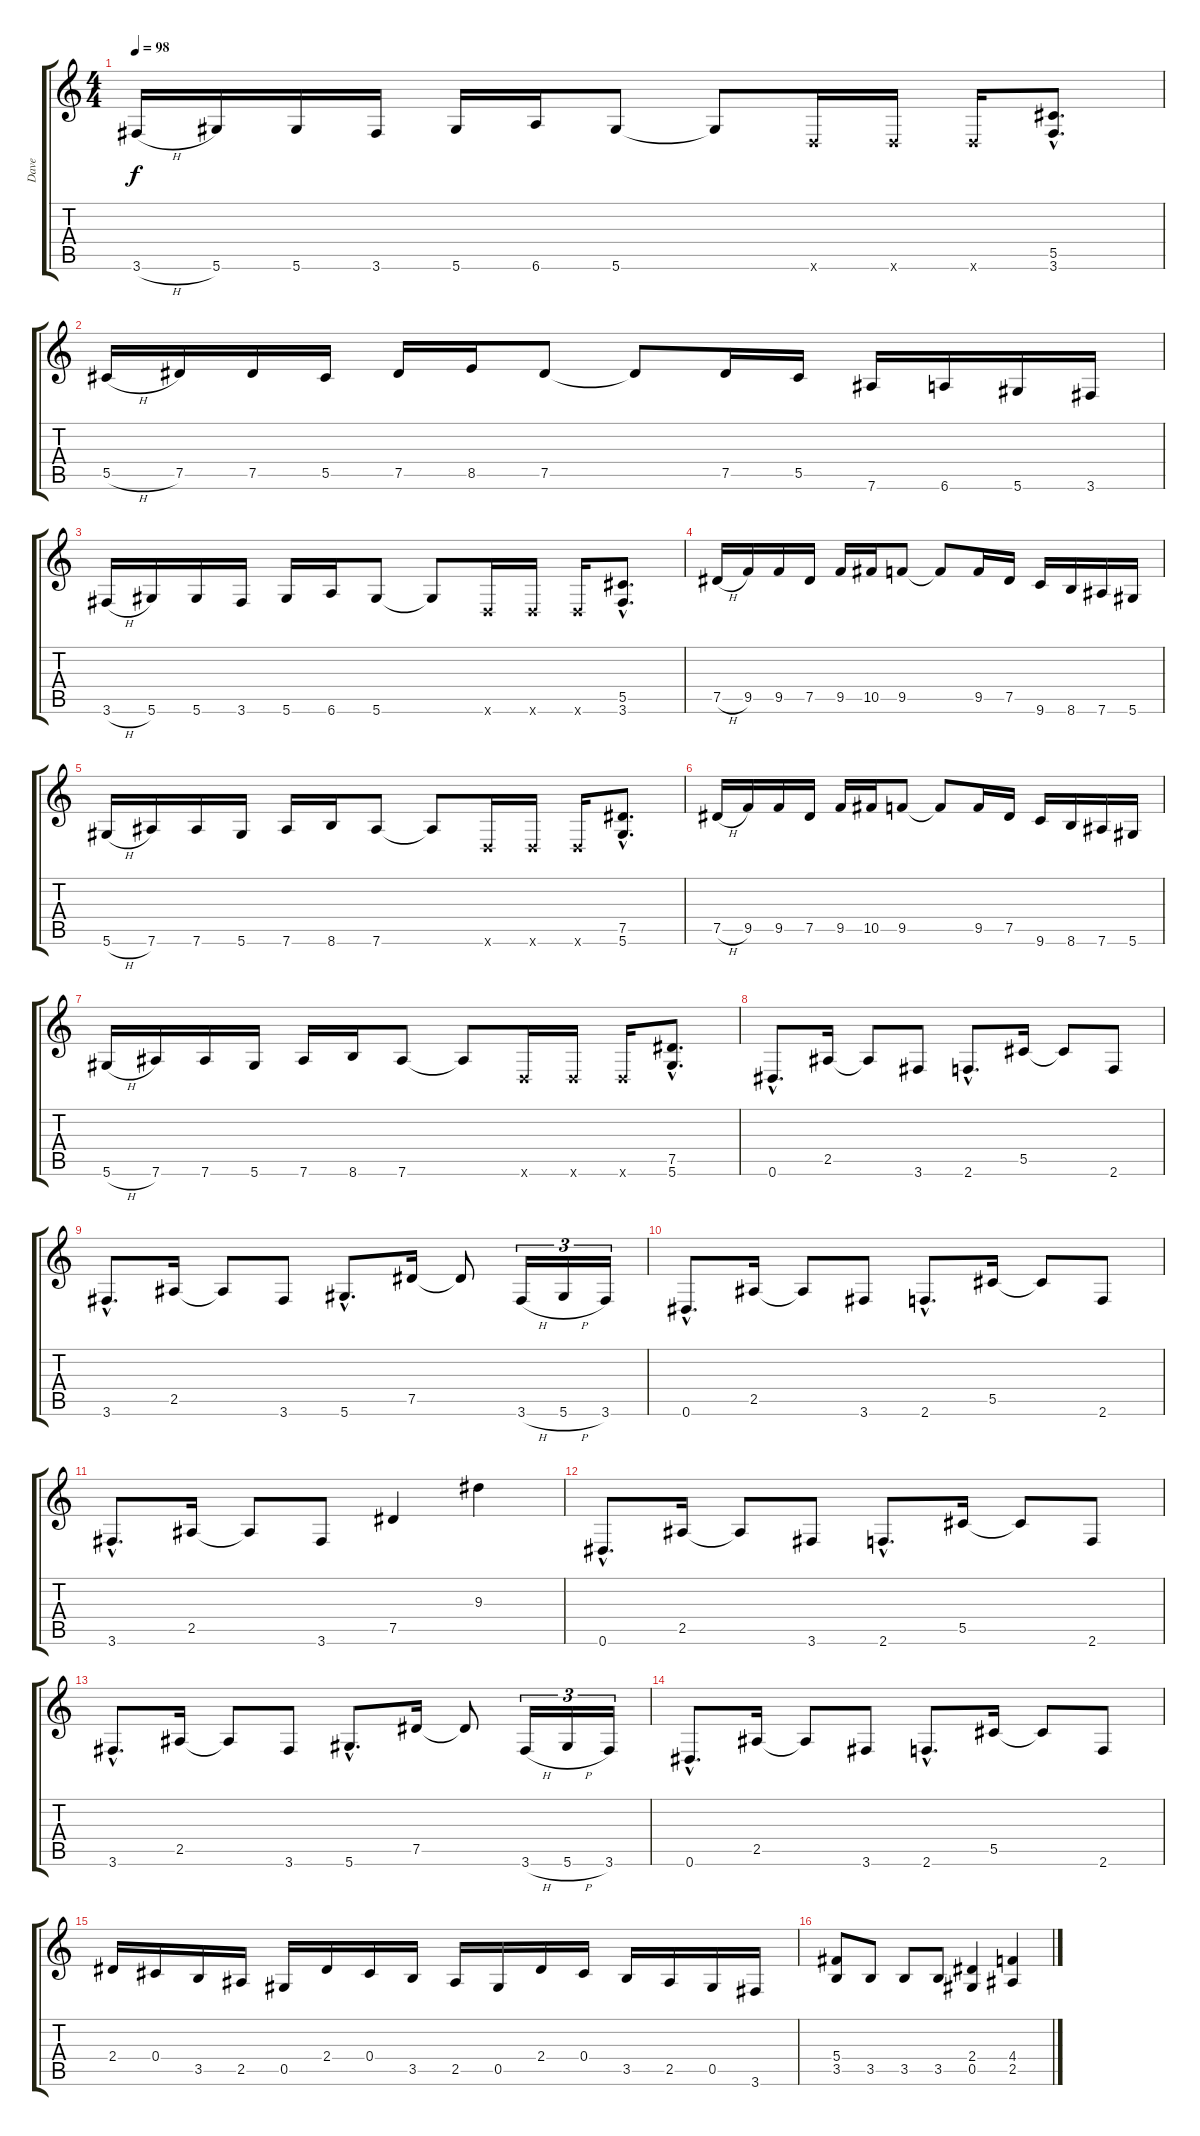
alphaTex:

\track ("Dave" "Dave") {instrument distortionguitar}
\staff {score tabs}
\tuning (Eb4 Bb3 Gb3 Db3 Ab2 Eb2) {hide}
\ts (4 4)
\tempo 98
\clef g2
\ks c
3.6{h}.16{dy f} 5.6.16 5.6.16 3.6.16 5.6.16 6.6.16 5.6.8 5.6{t}.8 -1.6{x}.16 -1.6{x}.16 -1.6{x}.16 (5.5{hac} 3.6{hac}).8{d} |
5.5{h}.16 7.5.16 7.5.16 5.5.16 7.5.16 8.5.16 7.5.8 7.5{t}.8 7.5.16 5.5.16 7.6.16 6.6.16 5.6.16 3.6.16 |
3.6{h}.16 5.6.16 5.6.16 3.6.16 5.6.16 6.6.16 5.6.8 5.6{t}.8 -1.6{x}.16 -1.6{x}.16 -1.6{x}.16 (5.5{hac} 3.6{hac}).8{d} |
7.5{h}.16 9.5.16 9.5.16 7.5.16 9.5.16 10.5.16 9.5.8 9.5{t}.8 9.5.16 7.5.16 9.6.16 8.6.16 7.6.16 5.6.16 |
5.6{h}.16 7.6.16 7.6.16 5.6.16 7.6.16 8.6.16 7.6.8 7.6{t}.8 -1.6{x}.16 -1.6{x}.16 -1.6{x}.16 (7.5{hac} 5.6{hac}).8{d} |
7.5{h}.16 9.5.16 9.5.16 7.5.16 9.5.16 10.5.16 9.5.8 9.5{t}.8 9.5.16 7.5.16 9.6.16 8.6.16 7.6.16 5.6.16 |
5.6{h}.16 7.6.16 7.6.16 5.6.16 7.6.16 8.6.16 7.6.8 7.6{t}.8 -1.6{x}.16 -1.6{x}.16 -1.6{x}.16 (7.5{hac} 5.6{hac}).8{d} |
0.6{hac}.8{d} 2.5.16 2.5{t}.8 3.6.8 2.6{hac}.8{d} 5.5.16 5.5{t}.8 2.6.8 |
3.6{hac}.8{d} 2.5.16 2.5{t}.8 3.6.8 5.6{hac}.8{d} 7.5.16 7.5{t}.8 3.6{h}.16{tu (3 2)} 5.6{h}.16{tu (3 2)} 3.6.16{tu (3 2)} |
0.6{hac}.8{d} 2.5.16 2.5{t}.8 3.6.8 2.6{hac}.8{d} 5.5.16 5.5{t}.8 2.6.8 |
3.6{hac}.8{d} 2.5.16 2.5{t}.8 3.6.8 7.5.4 9.3.4 |
0.6{hac}.8{d} 2.5.16 2.5{t}.8 3.6.8 2.6{hac}.8{d} 5.5.16 5.5{t}.8 2.6.8 |
3.6{hac}.8{d} 2.5.16 2.5{t}.8 3.6.8 5.6{hac}.8{d} 7.5.16 7.5{t}.8 3.6{h}.16{tu (3 2)} 5.6{h}.16{tu (3 2)} 3.6.16{tu (3 2)} |
0.6{hac}.8{d} 2.5.16 2.5{t}.8 3.6.8 2.6{hac}.8{d} 5.5.16 5.5{t}.8 2.6.8 |
2.4.16 0.4.16 3.5.16 2.5.16 0.5.16 2.4.16 0.4.16 3.5.16 2.5.16 0.5.16 2.4.16 0.4.16 3.5.16 2.5.16 0.5.16 3.6.16 |
(5.4 3.5).8 3.5.8 3.5.8 3.5.8 (2.4 0.5).4 (4.4 2.5).4
